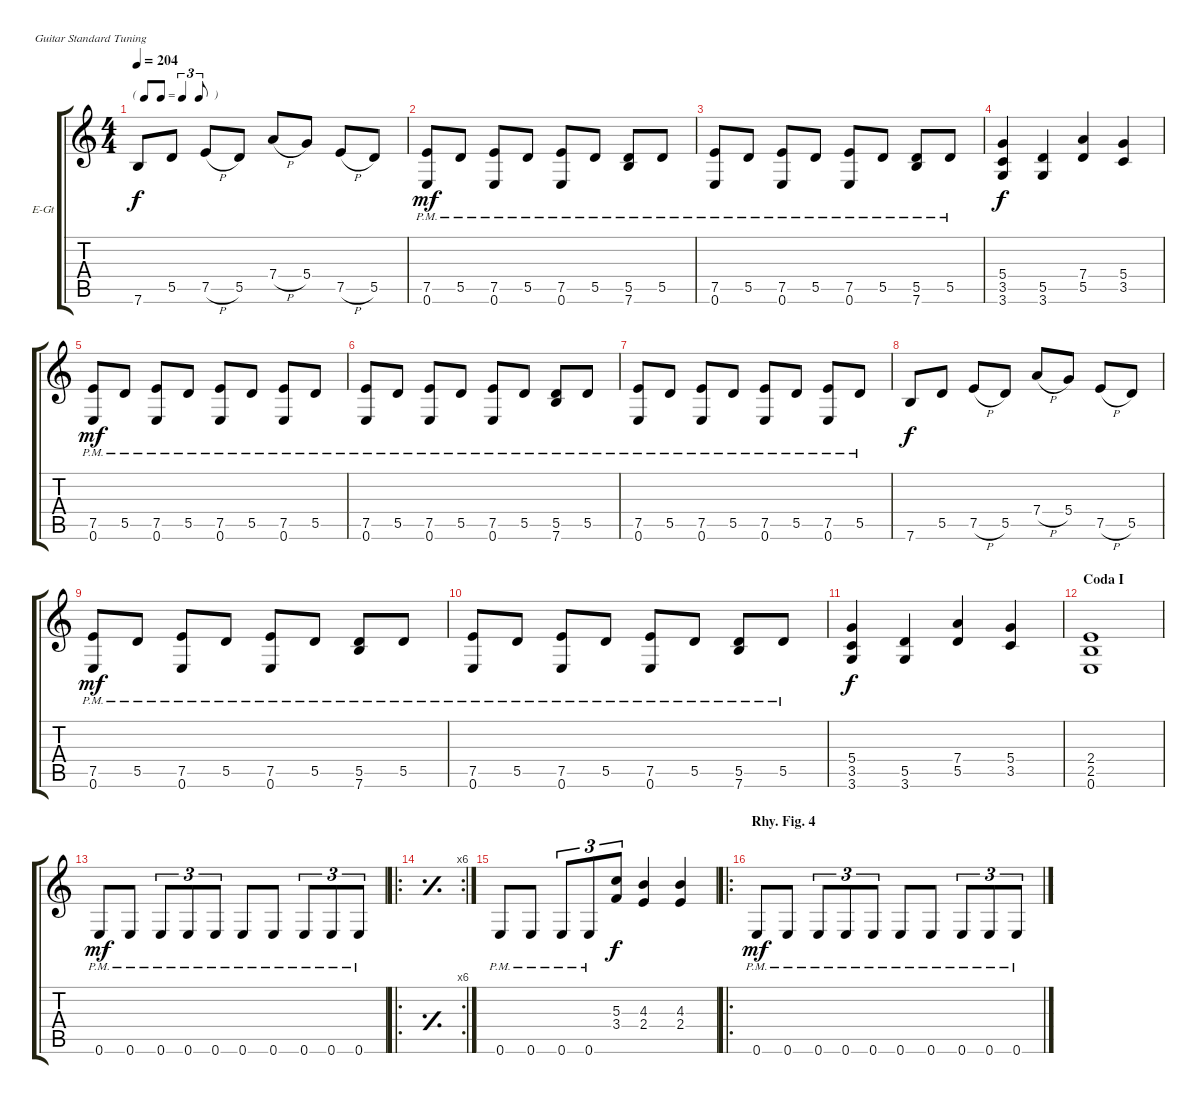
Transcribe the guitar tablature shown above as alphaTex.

\bracketExtendMode groupsimilarinstruments
\firstSystemTrackNameOrientation horizontal
\otherSystemsTrackNameOrientation horizontal
\track ("Gtr II Lead" "E-Gt") {instrument overdrivenguitar}
\staff {score tabs}
\tuning (E4 B3 G3 D3 A2 E2)
\ts (4 4)
\tf triplet8th
\tempo 204
\clef g2
\ks c
7.6.8{dy f} 5.5.8 7.5{h}.8 5.5.8 7.4{h}.8 5.4.8 7.5{h}.8 5.5.8 |
(7.5{pm} 0.6{pm}).8{dy mf} 5.5{pm}.8 (7.5{pm} 0.6{pm}).8 5.5{pm}.8 (7.5{pm} 0.6{pm}).8 5.5{pm}.8 (5.5{pm} 7.6{pm}).8 5.5{pm}.8 |
(7.5{pm} 0.6{pm}).8 5.5{pm}.8 (7.5{pm} 0.6{pm}).8 5.5{pm}.8 (7.5{pm} 0.6{pm}).8 5.5{pm}.8 (5.5{pm} 7.6{pm}).8 5.5{pm}.8 |
(5.4 3.5 3.6).4{dy f} (5.5 3.6).4 (7.4 5.5).4 (5.4 3.5).4 |
(7.5{pm} 0.6{pm}).8{dy mf} 5.5{pm}.8 (7.5{pm} 0.6{pm}).8 5.5{pm}.8 (7.5{pm} 0.6{pm}).8 5.5{pm}.8 (7.5{pm} 0.6{pm}).8 5.5{pm}.8 |
(7.5{pm} 0.6{pm}).8 5.5{pm}.8 (7.5{pm} 0.6{pm}).8 5.5{pm}.8 (7.5{pm} 0.6{pm}).8 5.5{pm}.8 (5.5{pm} 7.6{pm}).8 5.5{pm}.8 |
(7.5{pm} 0.6{pm}).8 5.5{pm}.8 (7.5{pm} 0.6{pm}).8 5.5{pm}.8 (7.5{pm} 0.6{pm}).8 5.5{pm}.8 (7.5{pm} 0.6{pm}).8 5.5{pm}.8 |
7.6.8{dy f} 5.5.8 7.5{h}.8 5.5.8 7.4{h}.8 5.4.8 7.5{h}.8 5.5.8 |
(7.5{pm} 0.6{pm}).8{dy mf} 5.5{pm}.8 (7.5{pm} 0.6{pm}).8 5.5{pm}.8 (7.5{pm} 0.6{pm}).8 5.5{pm}.8 (5.5{pm} 7.6{pm}).8 5.5{pm}.8 |
(7.5{pm} 0.6{pm}).8 5.5{pm}.8 (7.5{pm} 0.6{pm}).8 5.5{pm}.8 (7.5{pm} 0.6{pm}).8 5.5{pm}.8 (5.5{pm} 7.6{pm}).8 5.5{pm}.8 |
(5.4 3.5 3.6).4{dy f} (5.5 3.6).4 (7.4 5.5).4 (5.4 3.5).4 |
\section ("" "Coda I")
(2.4 2.5 0.6).1 |
0.6{pm}.8{dy mf} 0.6{pm}.8 0.6{pm}.8{tu (3 2)} 0.6{pm}.8{tu (3 2)} 0.6{pm}.8{tu (3 2)} 0.6{pm}.8 0.6{pm}.8 0.6{pm}.8{tu (3 2)} 0.6{pm}.8{tu (3 2)} 0.6{pm}.8{tu (3 2)} |
\ro
\rc 6
\simile simple
|
\simile none
0.6{pm}.8 0.6{pm}.8 0.6{pm}.8{tu (3 2)} 0.6{pm}.8{tu (3 2)} (5.3 3.4).8{tu (3 2) dy f} (4.3 2.4).4 (4.3 2.4).4 |
\ro
\section ("" "Rhy. Fig. 4")
0.6{pm}.8{dy mf} 0.6{pm}.8 0.6{pm}.8{tu (3 2)} 0.6{pm}.8{tu (3 2)} 0.6{pm}.8{tu (3 2)} 0.6{pm}.8 0.6{pm}.8 0.6{pm}.8{tu (3 2)} 0.6{pm}.8{tu (3 2)} 0.6{pm}.8{tu (3 2)}
